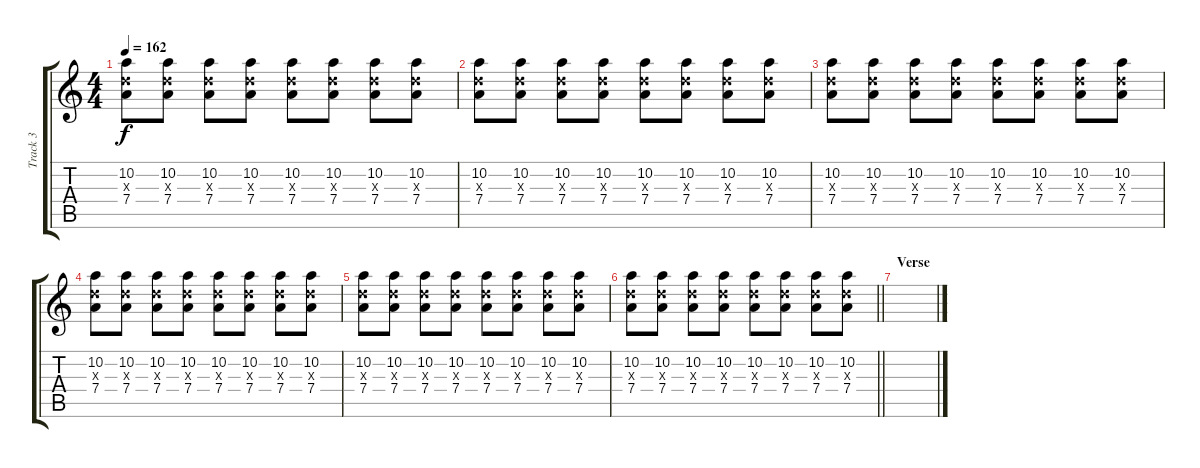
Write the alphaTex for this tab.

\track ("Track 3" "Track 3") {instrument distortionguitar}
\staff {score tabs}
\tuning (E4 B3 G3 D3 A2 D2) {hide}
\ts (4 4)
\tempo 162
\clef g2
\ks c
(10.2 7.3{x} 7.4).8{dy f} (10.2 7.3{x} 7.4).8 (10.2 7.3{x} 7.4).8 (10.2 7.3{x} 7.4).8 (10.2 7.3{x} 7.4).8 (10.2 7.3{x} 7.4).8 (10.2 7.3{x} 7.4).8 (10.2 7.3{x} 7.4).8 |
(10.2 7.3{x} 7.4).8 (10.2 7.3{x} 7.4).8 (10.2 7.3{x} 7.4).8 (10.2 7.3{x} 7.4).8 (10.2 7.3{x} 7.4).8 (10.2 7.3{x} 7.4).8 (10.2 7.3{x} 7.4).8 (10.2 7.3{x} 7.4).8 |
(10.2 7.3{x} 7.4).8 (10.2 7.3{x} 7.4).8 (10.2 7.3{x} 7.4).8 (10.2 7.3{x} 7.4).8 (10.2 7.3{x} 7.4).8 (10.2 7.3{x} 7.4).8 (10.2 7.3{x} 7.4).8 (10.2 7.3{x} 7.4).8 |
(10.2 7.3{x} 7.4).8 (10.2 7.3{x} 7.4).8 (10.2 7.3{x} 7.4).8 (10.2 7.3{x} 7.4).8 (10.2 7.3{x} 7.4).8 (10.2 7.3{x} 7.4).8 (10.2 7.3{x} 7.4).8 (10.2 7.3{x} 7.4).8 |
(10.2 7.3{x} 7.4).8 (10.2 7.3{x} 7.4).8 (10.2 7.3{x} 7.4).8 (10.2 7.3{x} 7.4).8 (10.2 7.3{x} 7.4).8 (10.2 7.3{x} 7.4).8 (10.2 7.3{x} 7.4).8 (10.2 7.3{x} 7.4).8 |
\barLineRight lightlight
(10.2 7.3{x} 7.4).8 (10.2 7.3{x} 7.4).8 (10.2 7.3{x} 7.4).8 (10.2 7.3{x} 7.4).8 (10.2 7.3{x} 7.4).8 (10.2 7.3{x} 7.4).8 (10.2 7.3{x} 7.4).8 (10.2 7.3{x} 7.4).8 |
\section ("" "Verse")
